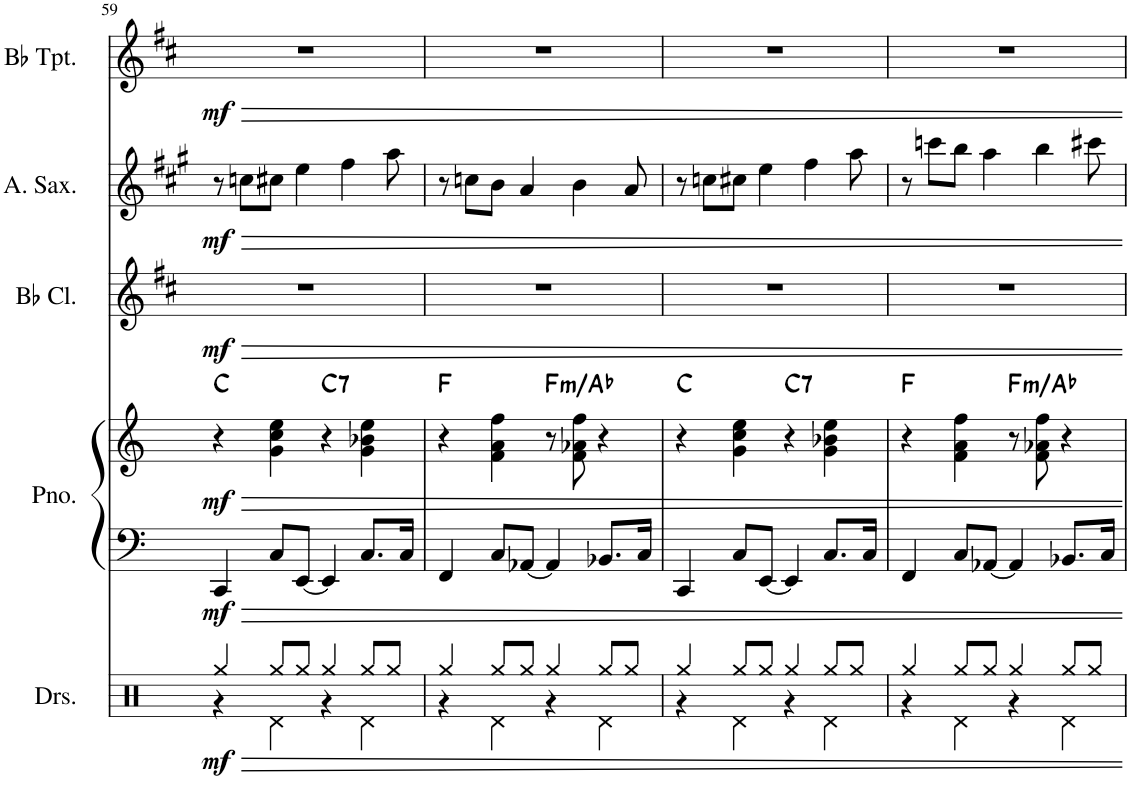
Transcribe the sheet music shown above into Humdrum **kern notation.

**kern	**dynam	**kern	**kern	**dynam	**harte	**kern	**dynam	**kern	**dynam	**kern	**dynam
*part5	*part5	*part4	*part4	*part4	*part4	*part3	*part3	*part2	*part2	*part1	*part1
*staff6	*staff6	*staff5	*staff4	*staff4/5	*	*staff3	*staff3	*staff2	*staff2	*staff1	*staff1
*I"Drumset	*	*I"Piano	*	*	*	*I"Bb Clarinet	*	*I"Alto Saxophone	*	*I"Bb Trumpet	*
*I'Drs.	*	*I'Pno.	*	*	*	*I'Bb Cl.	*	*I'A. Sax.	*	*I'Bb Tpt.	*
!!LO:PB:g=z
*clefX	*	*clefF4	*clefG2	*	*	*clefG2	*	*clefG2	*	*clefG2	*
*	*	*	*	*	*	*Trd1c2	*	*Trd5c9	*	*Trd1c2	*
*k[]	*	*k[]	*k[]	*	*	*k[f#c#]	*	*k[f#c#g#]	*	*k[f#c#]	*
*M4/4	*	*M4/4	*M4/4	*	*	*M4/4	*	*M4/4	*	*M4/4	*
=59	=59	=59	=59	=59	=59	=59	=59	=59	=59	=59	=59
*^	*	*	*	*	*	*	*	*	*	*	*
!	!	!LO:DY:b	!	!	!LO:DY:b=2	!	!	!	!	!	!	!
!	!	!	!	!	!LO:DY:n=1:b	!	!	!LO:DY:b	!	!LO:DY:b	!	!LO:DY:b
4Rgg/	4r	mf	4CC/	4r	mf mf	C:maj	1r	mf	8r	mf	1r	mf
.	.	.	.	.	.	.	.	.	8ccn\L	.	.	.
8Rgg/L	4Rd\	.	8C/L	4g\ 4cc\ 4ee\	.	.	.	.	8cc#X\J	.	.	.
8Rgg/J	.	.	[8EE/J	.	.	.	.	.	4ee\	.	.	.
!	!	!	!	!	!	!LO:H:kt=7	!	!	!	!	!	!
4Rgg/	4r	.	4EE/]	4r	.	C:7	.	.	.	.	.	.
.	.	.	.	.	.	.	.	.	4ff#\	.	.	.
8Rgg/L	4Rd\	.	8.C/L	4g\ 4b-X\ 4ee\	.	.	.	.	.	.	.	.
8Rgg/J	.	.	.	.	.	.	.	.	8aa\	.	.	.
.	.	.	16C/Jk	.	.	.	.	.	.	.	.	.
=60	=60	=60	=60	=60	=60	=60	=60	=60	=60	=60	=60	=60
4Rgg/	4r	.	4FF/	4r	.	F:maj	1r	.	8r	.	1r	.
.	.	.	.	.	.	.	.	.	8ccn\L	.	.	.
8Rgg/L	4Rd\	.	8C/L	4f\ 4a\ 4ff\	.	.	.	.	8b\J	.	.	.
8Rgg/J	.	.	[8AA-X/J	.	.	.	.	.	4a/	.	.	.
!	!	!	!	!	!	!LO:H:kt=m	!	!	!	!	!	!
4Rgg/	4r	.	4AA-/]	8r	.	F:min/b3	.	.	.	.	.	.
.	.	.	.	8f\ 8a-X\ 8ff\	.	.	.	.	4b\	.	.	.
8Rgg/L	4Rd\	.	8.BB-X/L	4r	.	.	.	.	.	.	.	.
8Rgg/J	.	.	.	.	.	.	.	.	8a/	.	.	.
.	.	.	16C/Jk	.	.	.	.	.	.	.	.	.
=61	=61	=61	=61	=61	=61	=61	=61	=61	=61	=61	=61	=61
4Rgg/	4r	.	4CC/	4r	.	C:maj	1r	.	8r	.	1r	.
.	.	.	.	.	.	.	.	.	8ccn\L	.	.	.
8Rgg/L	4Rd\	.	8C/L	4g\ 4cc\ 4ee\	.	.	.	.	8cc#X\J	.	.	.
8Rgg/J	.	.	[8EE/J	.	.	.	.	.	4ee\	.	.	.
!	!	!	!	!	!	!LO:H:kt=7	!	!	!	!	!	!
4Rgg/	4r	.	4EE/]	4r	.	C:7	.	.	.	.	.	.
.	.	.	.	.	.	.	.	.	4ff#\	.	.	.
8Rgg/L	4Rd\	.	8.C/L	4g\ 4b-X\ 4ee\	.	.	.	.	.	.	.	.
8Rgg/J	.	.	.	.	.	.	.	.	8aa\	.	.	.
.	.	.	16C/Jk	.	.	.	.	.	.	.	.	.
=62	=62	=62	=62	=62	=62	=62	=62	=62	=62	=62	=62	=62
4Rgg/	4r	.	4FF/	4r	.	F:maj	1r	.	8r	.	1r	.
.	.	.	.	.	.	.	.	.	8cccn\L	.	.	.
8Rgg/L	4Rd\	.	8C/L	4f\ 4a\ 4ff\	.	.	.	.	8bb\J	.	.	.
8Rgg/J	.	.	[8AA-X/J	.	.	.	.	.	4aa\	.	.	.
!	!	!	!	!	!	!LO:H:kt=m	!	!	!	!	!	!
4Rgg/	4r	.	4AA-/]	8r	.	F:min/b3	.	.	.	.	.	.
.	.	.	.	8f\ 8a-X\ 8ff\	.	.	.	.	4bb\	.	.	.
8Rgg/L	4Rd\	.	8.BB-X/L	4r	.	.	.	.	.	.	.	.
8Rgg/J	.	.	.	.	.	.	.	.	8ccc#X\	.	.	.
.	.	.	16C/Jk	.	.	.	.	.	.	.	.	.
*v	*v	*	*	*	*	*	*	*	*	*	*	*
=	=	=	=	=	=	=	=	=	=	=	=
*-	*-	*-	*-	*-	*-	*-	*-	*-	*-	*-	*-
